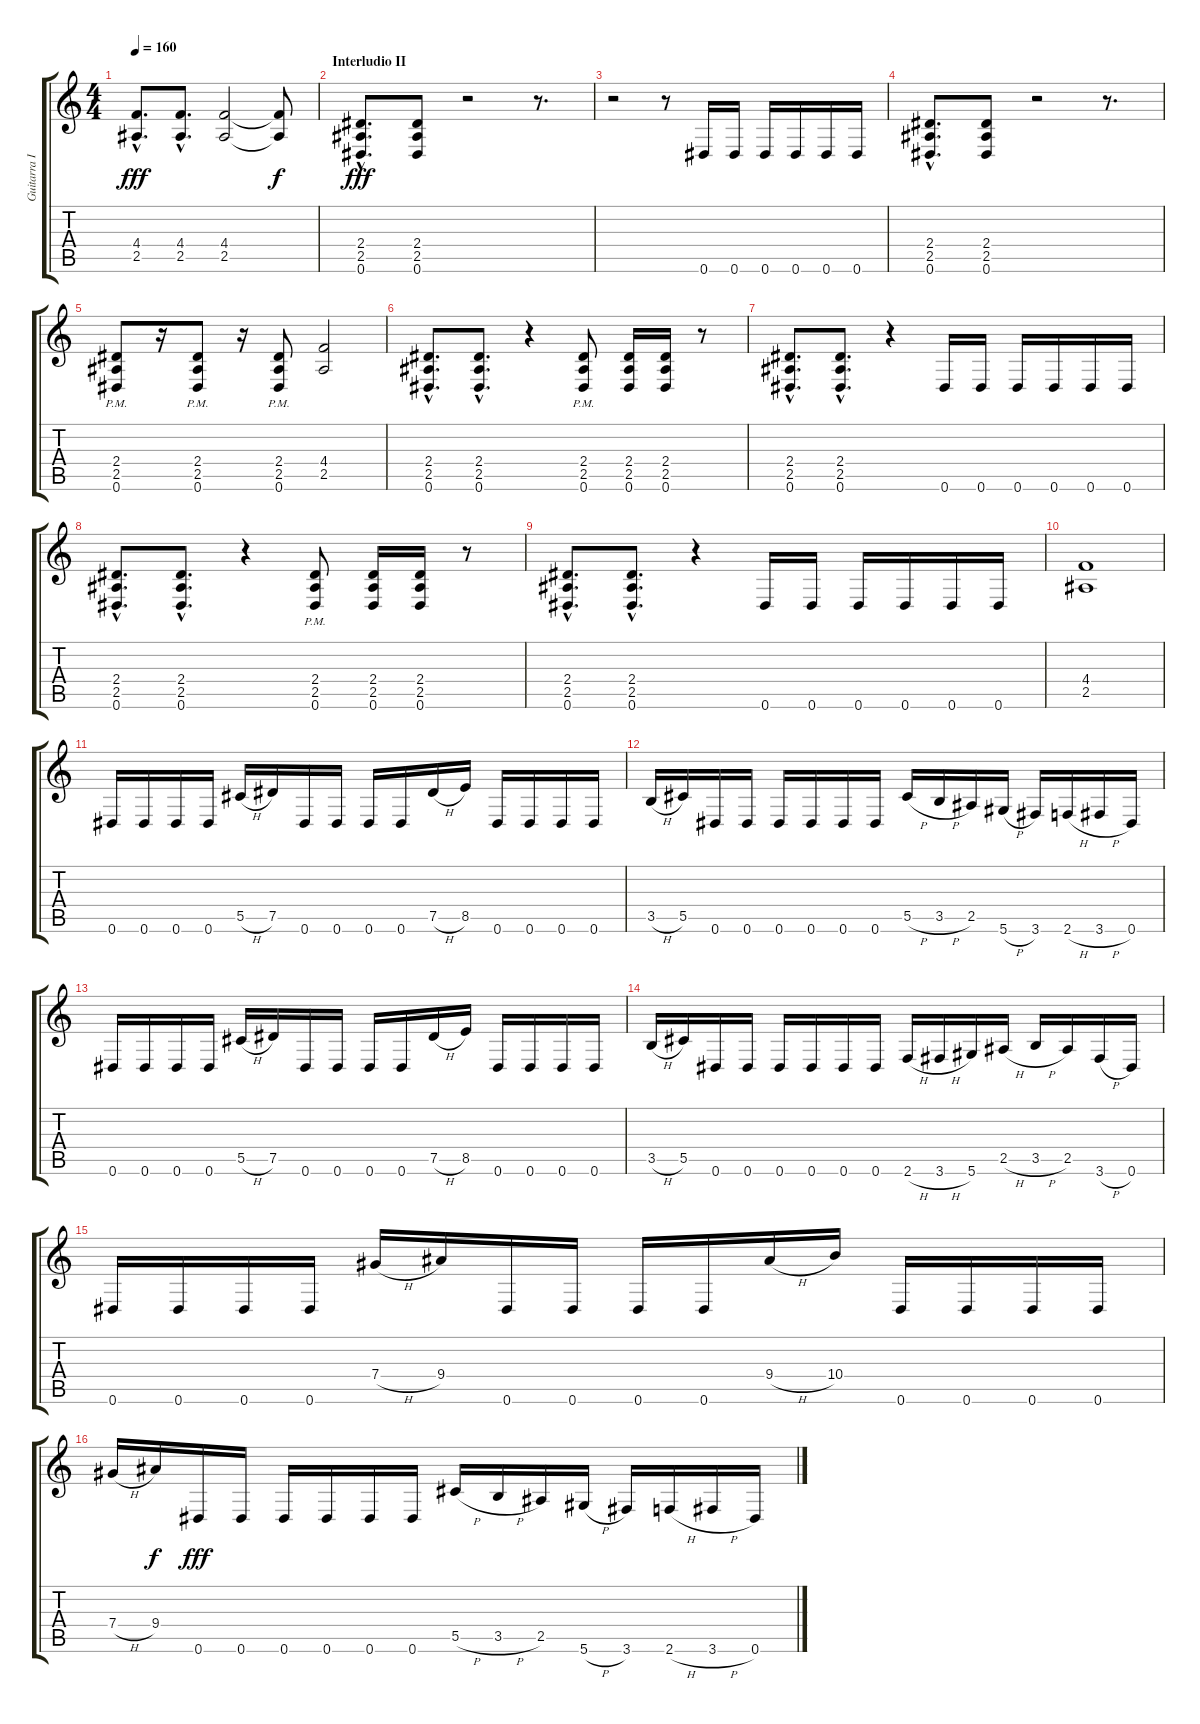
\track ("Guitarra II" "Guitarra I") {instrument distortionguitar}
\staff {score tabs}
\tuning (Eb4 Bb3 Gb3 Db3 Ab2 Eb2) {hide}
\ts (4 4)
\tempo 160
\clef g2
\ks c
(4.4{hac} 2.5{hac}).8{d dy fff} (4.4{hac} 2.5{hac}).8{d} (4.4 2.5).2 (4.4{t} 2.5{t}).8{dy f} |
\section ("" "Interludio II")
(2.4{hac} 2.5{hac} 0.6{hac}).8{d dy fff} (2.4 2.5 0.6).8 r.2 r.8{d} |
r.2 r.8 0.6.16 0.6.16 0.6.16 0.6.16 0.6.16 0.6.16 |
(2.4{hac} 2.5{hac} 0.6{hac}).8{d} (2.4 2.5 0.6).8 r.2 r.8{d} |
(2.4{pm} 2.5{pm} 0.6{pm}).8 r.16 (2.4{pm} 2.5{pm} 0.6{pm}).8 r.16 (2.4{pm} 2.5{pm} 0.6{pm}).8 (4.4 2.5).2 |
(2.4{hac} 2.5{hac} 0.6{hac}).8{d} (2.4{hac} 2.5{hac} 0.6{hac}).8{d} r.4 (2.4{pm} 2.5{pm} 0.6{pm}).8 (2.4 2.5 0.6).16 (2.4 2.5 0.6).16 r.8 |
(2.4{hac} 2.5{hac} 0.6{hac}).8{d} (2.4{hac} 2.5{hac} 0.6{hac}).8{d} r.4 0.6.16 0.6.16 0.6.16 0.6.16 0.6.16 0.6.16 |
(2.4{hac} 2.5{hac} 0.6{hac}).8{d} (2.4{hac} 2.5{hac} 0.6{hac}).8{d} r.4 (2.4{pm} 2.5{pm} 0.6{pm}).8 (2.4 2.5 0.6).16 (2.4 2.5 0.6).16 r.8 |
(2.4{hac} 2.5{hac} 0.6{hac}).8{d} (2.4{hac} 2.5{hac} 0.6{hac}).8{d} r.4 0.6.16 0.6.16 0.6.16 0.6.16 0.6.16 0.6.16 |
(4.4 2.5).1 |
0.6.16 0.6.16 0.6.16 0.6.16 5.5{h}.16 7.5.16 0.6.16 0.6.16 0.6.16 0.6.16 7.5{h}.16 8.5.16 0.6.16 0.6.16 0.6.16 0.6.16 |
3.5{h}.16 5.5.16 0.6.16 0.6.16 0.6.16 0.6.16 0.6.16 0.6.16 5.5{h}.16 3.5{h}.16 2.5.16 5.6{h}.16 3.6.16 2.6{h}.16 3.6{h}.16 0.6.16 |
0.6.16 0.6.16 0.6.16 0.6.16 5.5{h}.16 7.5.16 0.6.16 0.6.16 0.6.16 0.6.16 7.5{h}.16 8.5.16 0.6.16 0.6.16 0.6.16 0.6.16 |
3.5{h}.16 5.5.16 0.6.16 0.6.16 0.6.16 0.6.16 0.6.16 0.6.16 2.6{h}.16 3.6{h}.16 5.6.16 2.5{h}.16 3.5{h}.16 2.5.16 3.6{h}.16 0.6.16 |
0.6.16 0.6.16 0.6.16 0.6.16 7.4{h}.16 9.4.16 0.6.16 0.6.16 0.6.16 0.6.16 9.4{h}.16 10.4.16 0.6.16 0.6.16 0.6.16 0.6.16 |
7.4{h}.16 9.4.16{dy f} 0.6.16{dy fff} 0.6.16 0.6.16 0.6.16 0.6.16 0.6.16 5.5{h}.16 3.5{h}.16 2.5.16 5.6{h}.16 3.6.16 2.6{h}.16 3.6{h}.16 0.6.16
